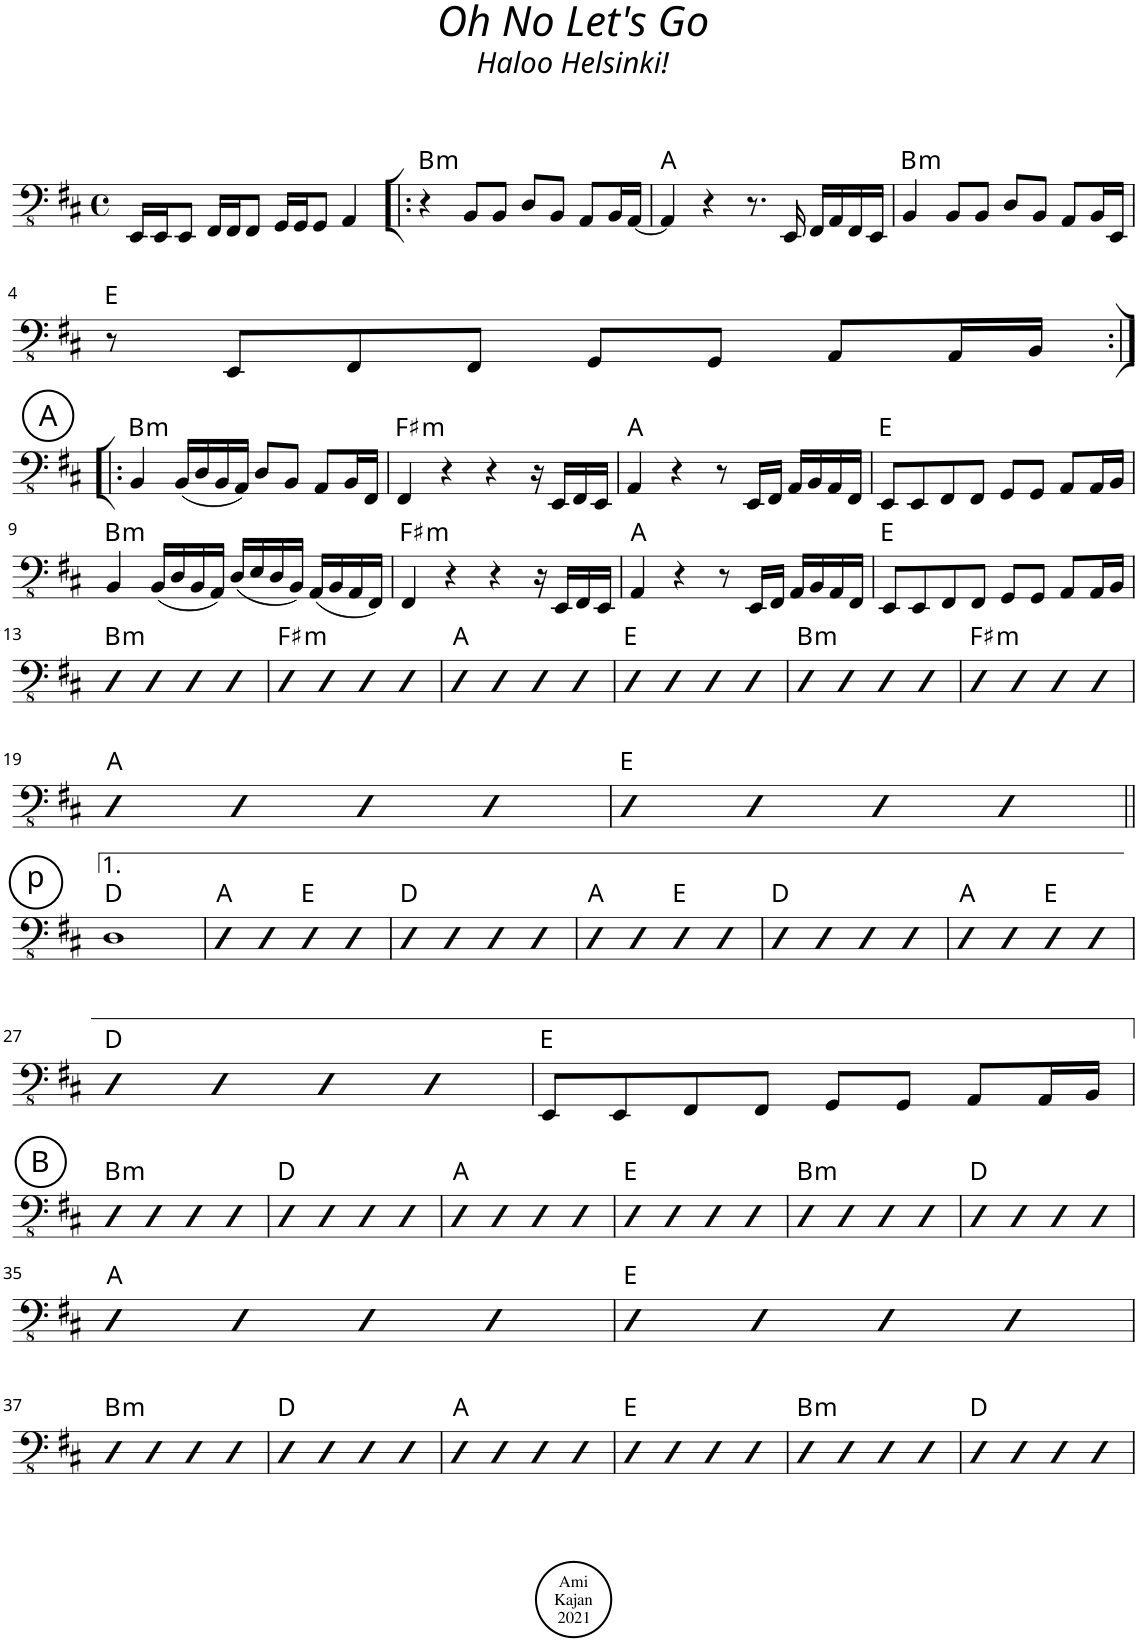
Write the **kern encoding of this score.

**kern	**harte
*part1	*part1
*staff1	*
*I"Acoustic Bass	*
*I'Bass	*
*clefFv4	*
*k[f#c#]	*
*M4/4	*
*met(c)	*
=	=
16EEE/LL	.
16EEE/J	.
8EEE/J	.
16FFF#/LL	.
16FFF#/J	.
8FFF#/J	.
16GGG/LL	.
16GGG/J	.
8GGG/J	.
4AAA/	.
=1!|:	=1!|:
!	!LO:H:kt=m
4r	B:min
8BBB/L	.
8BBB/J	.
8DD/L	.
8BBB/J	.
8AAA/L	.
16BBB/L	.
[16AAA/JJ	.
=2	=2
4AAA/]	A:maj
4r	.
8.r	.
16EEE/	.
16FFF#/LL	.
16AAA/	.
16FFF#/	.
16EEE/JJ	.
=3	=3
!	!LO:H:kt=m
4BBB/	B:min
8BBB/L	.
8BBB/J	.
8DD/L	.
8BBB/J	.
8AAA/L	.
16BBB/L	.
16EEE/JJ	.
!!LO:LB:g=z
=4	=4
8r	E:maj
8EEE/L	.
8FFF#/	.
8FFF#/J	.
8GGG/L	.
8GGG/J	.
8AAA/L	.
16AAA/L	.
16BBB/JJ	.
!!LO:LB:g=z
!!LO:REH:place=s1:a:cj:enc=circle:fs=14:t=A
=5:|!|:	=5:|!|:
!	!LO:H:kt=m
4BBB/	B:min
(16BBB/LL	.
16DD/	.
16BBB/	.
16AAA/JJ)	.
8DD/L	.
8BBB/J	.
8AAA/L	.
16BBB/L	.
16FFF#/JJ	.
=6	=6
!	!LO:H:kt=m
4FFF#/	F#:min
4r	.
4r	.
16r	.
16EEE/LL	.
16FFF#/	.
16EEE/JJ	.
=7	=7
4AAA/	A:maj
4r	.
8r	.
16EEE/LL	.
16FFF#/JJ	.
16AAA/LL	.
16BBB/	.
16AAA/	.
16FFF#/JJ	.
=8	=8
8EEE/L	E:maj
8EEE/	.
8FFF#/	.
8FFF#/J	.
8GGG/L	.
8GGG/J	.
8AAA/L	.
16AAA/L	.
16BBB/JJ	.
!!LO:LB:g=z
=9	=9
!	!LO:H:kt=m
4BBB/	B:min
(16BBB/LL	.
16DD/	.
16BBB/	.
16AAA/JJ)	.
(16DD/LL	.
16EE/	.
16DD/	.
16BBB/JJ)	.
(16AAA/LL	.
16BBB/	.
16AAA/	.
16FFF#/JJ)	.
=10	=10
!	!LO:H:kt=m
4FFF#/	F#:min
4r	.
4r	.
16r	.
16EEE/LL	.
16FFF#/	.
16EEE/JJ	.
=11	=11
4AAA/	A:maj
4r	.
8r	.
16EEE/LL	.
16FFF#/JJ	.
16AAA/LL	.
16BBB/	.
16AAA/	.
16FFF#/JJ	.
=12	=12
8EEE/L	E:maj
8EEE/	.
8FFF#/	.
8FFF#/J	.
8GGG/L	.
8GGG/J	.
8AAA/L	.
16AAA/L	.
16BBB/JJ	.
!!LO:LB:g=z
=13	=13
!	!LO:H:kt=m
4CC#	B:min
4CC#	.
4CC#	.
4CC#	.
=14	=14
!	!LO:H:kt=m
4CC#	F#:min
4CC#	.
4CC#	.
4CC#	.
=15	=15
4CC#	A:maj
4CC#	.
4CC#	.
4CC#	.
=16	=16
4CC#	E:maj
4CC#	.
4CC#	.
4CC#	.
=17	=17
!	!LO:H:kt=m
4CC#	B:min
4CC#	.
4CC#	.
4CC#	.
=18	=18
!	!LO:H:kt=m
4CC#	F#:min
4CC#	.
4CC#	.
4CC#	.
!!LO:LB:g=z
=19	=19
4CC#	A:maj
4CC#	.
4CC#	.
4CC#	.
=20	=20
4CC#	E:maj
4CC#	.
4CC#	.
4CC#	.
!!LO:LB:g=z
!!LO:REH:place=s1:a:cj:enc=circle:fs=14:t=p
=21||	=21||
1DD	D:maj
=22	=22
4CC#	A:maj
4CC#	.
4CC#	E:maj
4CC#	.
=23	=23
4CC#	D:maj
4CC#	.
4CC#	.
4CC#	.
=24	=24
4CC#	A:maj
4CC#	.
4CC#	E:maj
4CC#	.
=25	=25
4CC#	D:maj
4CC#	.
4CC#	.
4CC#	.
=26	=26
4CC#	A:maj
4CC#	.
4CC#	E:maj
4CC#	.
!!LO:LB:g=z
=27	=27
4CC#	D:maj
4CC#	.
4CC#	.
4CC#	.
=28	=28
8EEE/L	E:maj
8EEE/	.
8FFF#/	.
8FFF#/J	.
8GGG/L	.
8GGG/J	.
8AAA/L	.
16AAA/L	.
16BBB/JJ	.
!!LO:LB:g=z
!!LO:REH:place=s1:a:cj:enc=circle:fs=14:t=B
=29	=29
!	!LO:H:kt=m
4CC#	B:min
4CC#	.
4CC#	.
4CC#	.
=30	=30
4CC#	D:maj
4CC#	.
4CC#	.
4CC#	.
=31	=31
4CC#	A:maj
4CC#	.
4CC#	.
4CC#	.
=32	=32
4CC#	E:maj
4CC#	.
4CC#	.
4CC#	.
=33	=33
!	!LO:H:kt=m
4CC#	B:min
4CC#	.
4CC#	.
4CC#	.
=34	=34
4CC#	D:maj
4CC#	.
4CC#	.
4CC#	.
!!LO:LB:g=z
=35	=35
4CC#	A:maj
4CC#	.
4CC#	.
4CC#	.
=36	=36
4CC#	E:maj
4CC#	.
4CC#	.
4CC#	.
!!LO:LB:g=z
=37	=37
!	!LO:H:kt=m
4CC#	B:min
4CC#	.
4CC#	.
4CC#	.
=38	=38
4CC#	D:maj
4CC#	.
4CC#	.
4CC#	.
=39	=39
4CC#	A:maj
4CC#	.
4CC#	.
4CC#	.
=40	=40
4CC#	E:maj
4CC#	.
4CC#	.
4CC#	.
=41	=41
!	!LO:H:kt=m
4CC#	B:min
4CC#	.
4CC#	.
4CC#	.
=42	=42
4CC#	D:maj
4CC#	.
4CC#	.
4CC#	.
=	=
*-	*-
